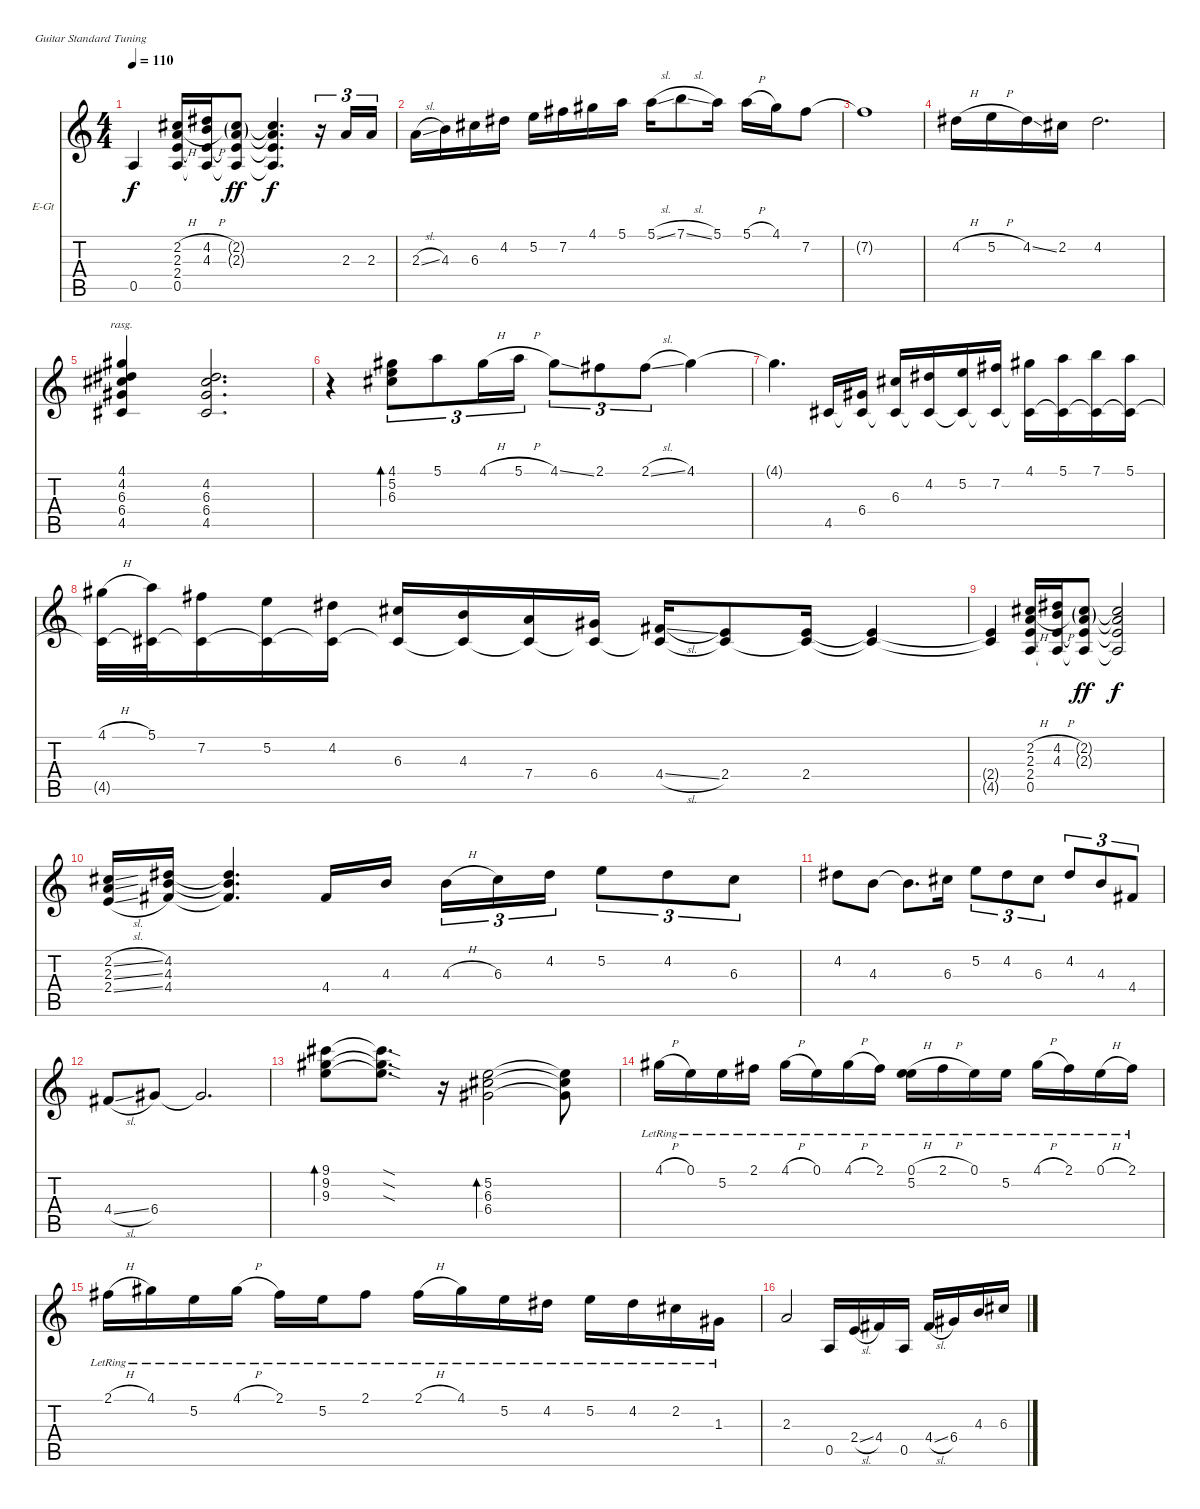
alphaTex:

\defaultSystemsLayout 4
\bracketExtendMode nobrackets
\firstSystemTrackNameOrientation horizontal
\otherSystemsTrackNameOrientation horizontal
\track ("Гитара" "E-Gt") {instrument electricguitarjazz}
\staff {score tabs}
\tuning (E4 B3 G3 D3 A2 E2)
\ts (4 4)
\tempo 110
\clef g2
\ks c
0.5{t}.4{dy f} (2.2{h} 2.3{h} 2.4 0.5).16 (4.2{h} 4.3{h} 2.4{t} 0.5{t}).16 (2.2{g} 2.3{g} 2.4{t} 0.5{t}).8{dy ff} (2.2{t} 2.3{t} 2.4{t} 0.5{t}).4{d dy f} r.16{tu (3 2)} 2.3.16{tu (3 2)} 2.3.16{tu (3 2)} |
2.3{sl}.16 4.3.16 6.3.16 4.2.16 5.2.16 7.2.16 4.1.16 5.1.16 5.1{sl}.16 7.1{sl}.8 5.1.16 5.1{h}.16 4.1.16 7.2.8 |
7.2{t}.1 |
4.2{h}.16 5.2{h}.16 4.2{ss}.16 2.2.16 4.2.2{d} |
(4.1 4.2 6.3 6.4 4.5).4{rasg ii} (4.2 6.3 6.4 4.5).2{d} |
r.4 (4.1 5.2 6.3).8{tu (3 2) bd 240} 5.1.8{tu (3 2)} 4.1{h}.16{tu (3 2)} 5.1{h}.16{tu (3 2)} 4.1{ss}.8{tu (3 2)} 2.1.8{tu (3 2)} 2.1{sl}.8{tu (3 2)} 4.1.4 |
4.1{t}.4{d} 4.5.16 (6.4 4.5{t}).16 (6.3 4.5{t}).16 (4.2 4.5{t}).16 (5.2 4.5{t}).16 (7.2 4.5{t}).16 (4.1 4.5{t}).16 (5.1 4.5{t}).16 (7.1 4.5{t}).16 (5.1 4.5{t}).16 |
(4.1{h} 4.5{t}).32 (5.1 4.5{t}).32 (7.2 4.5{t}).16 (5.2 4.5{t}).16 (4.2 4.5{t}).16 (6.3 4.5{t}).16 (4.3 4.5{t}).16 (7.4 4.5{t}).16 (6.4 4.5{t}).16 (4.4{sl} 4.5{t}).16 (2.4 4.5{t}).8 (2.4 4.5{t}).16 (2.4{t} 4.5{t}).4 |
(2.4{t} 4.5{t}).4 (2.2{h} 2.3{h} 2.4 0.5).16 (4.2{h} 4.3{h} 2.4{t} 0.5{t}).16 (2.2{g} 2.3{g} 2.4{t} 0.5{t}).8{dy ff} (2.2{t} 2.3{t} 2.4{t} 0.5{t}).2{dy f} |
(2.2{sl} 2.3{sl} 2.4{sl}).16 (4.2 4.3 4.4).16 (4.2{t} 4.3{t} 4.4{t}).4{d} 4.4.16 4.3.16 4.3{h}.16{tu (3 2)} 6.3.16{tu (3 2)} 4.2.16{tu (3 2)} 5.2.8{tu (3 2)} 4.2.8{tu (3 2)} 6.3.8{tu (3 2)} |
4.2.8 4.3.8 4.3{t}.8{d} 6.3.16 5.2.8{tu (3 2)} 4.2.8{tu (3 2)} 6.3.8{tu (3 2)} 4.2.8{tu (3 2)} 4.3.8{tu (3 2)} 4.4.8{tu (3 2)} |
4.4{sl}.8 6.4.8 6.4{t}.2{d} |
(9.1 9.2 9.3).8{bd 120} (9.1{sod t} 9.2{sod t} 9.3{sod t}).8{d} r.16 (5.2 6.3 6.4).2{bd 120} (5.2{t} 6.3{t} 6.4{t}).8 |
4.1{h lr}.16 0.1{lr}.16 5.2{lr}.16 2.1{lr}.16 4.1{h lr}.16 0.1{lr}.16 4.1{h lr}.16 2.1{lr}.16 (0.1{h lr} 5.2{lr}).16 2.1{h lr}.16 0.1{lr}.16 5.2{lr}.16 4.1{h lr}.16 2.1{lr}.16 0.1{h lr}.16 2.1{lr}.16 |
2.1{h lr}.16 4.1{lr}.16 5.2{lr}.16 4.1{h lr}.16 2.1{lr}.16 5.2{lr}.16 2.1{lr}.8 2.1{h lr}.16 4.1{lr}.16 5.2{lr}.16 4.2{lr}.16 5.2{lr}.16 4.2{lr}.16 2.2{lr}.16 1.3{lr}.16 |
2.3.2 0.5.16 2.4{sl}.16 4.4.16 0.5.16 4.4{sl}.16 6.4.16 4.3.16 6.3.16
